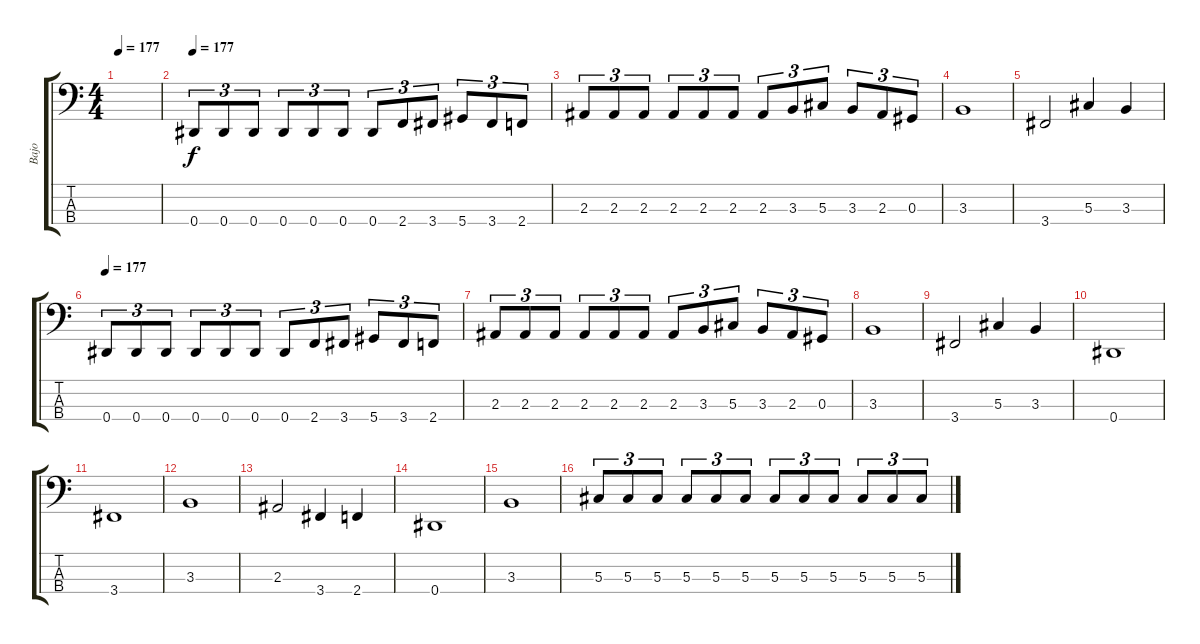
\track ("Bajo" "Bajo") {instrument electricbassfinger}
\staff {score tabs}
\tuning (Gb2 Db2 Ab1 Eb1) {hide}
\ts (4 4)
\tempo 177
\tempo 150
\tempo 177
\clef f4
\ks c
|
\tempo 177
0.4.8{tu (3 2)} 0.4.8{tu (3 2)} 0.4.8{tu (3 2)} 0.4.8{tu (3 2)} 0.4.8{tu (3 2)} 0.4.8{tu (3 2)} 0.4.8{tu (3 2)} 2.4.8{tu (3 2)} 3.4.8{tu (3 2)} 5.4.8{tu (3 2)} 3.4.8{tu (3 2)} 2.4.8{tu (3 2)} |
2.3.8{tu (3 2)} 2.3.8{tu (3 2)} 2.3.8{tu (3 2)} 2.3.8{tu (3 2)} 2.3.8{tu (3 2)} 2.3.8{tu (3 2)} 2.3.8{tu (3 2)} 3.3.8{tu (3 2)} 5.3.8{tu (3 2)} 3.3.8{tu (3 2)} 2.3.8{tu (3 2)} 0.3.8{tu (3 2)} |
3.3.1 |
3.4.2 5.3.4 3.3.4 |
\tempo 177
0.4.8{tu (3 2)} 0.4.8{tu (3 2)} 0.4.8{tu (3 2)} 0.4.8{tu (3 2)} 0.4.8{tu (3 2)} 0.4.8{tu (3 2)} 0.4.8{tu (3 2)} 2.4.8{tu (3 2)} 3.4.8{tu (3 2)} 5.4.8{tu (3 2)} 3.4.8{tu (3 2)} 2.4.8{tu (3 2)} |
2.3.8{tu (3 2)} 2.3.8{tu (3 2)} 2.3.8{tu (3 2)} 2.3.8{tu (3 2)} 2.3.8{tu (3 2)} 2.3.8{tu (3 2)} 2.3.8{tu (3 2)} 3.3.8{tu (3 2)} 5.3.8{tu (3 2)} 3.3.8{tu (3 2)} 2.3.8{tu (3 2)} 0.3.8{tu (3 2)} |
3.3.1 |
3.4.2 5.3.4 3.3.4 |
0.4.1 |
3.4.1 |
3.3.1 |
2.3.2 3.4.4 2.4.4 |
0.4.1 |
3.3.1 |
5.3.8{tu (3 2)} 5.3.8{tu (3 2)} 5.3.8{tu (3 2)} 5.3.8{tu (3 2)} 5.3.8{tu (3 2)} 5.3.8{tu (3 2)} 5.3.8{tu (3 2)} 5.3.8{tu (3 2)} 5.3.8{tu (3 2)} 5.3.8{tu (3 2)} 5.3.8{tu (3 2)} 5.3.8{tu (3 2)}
